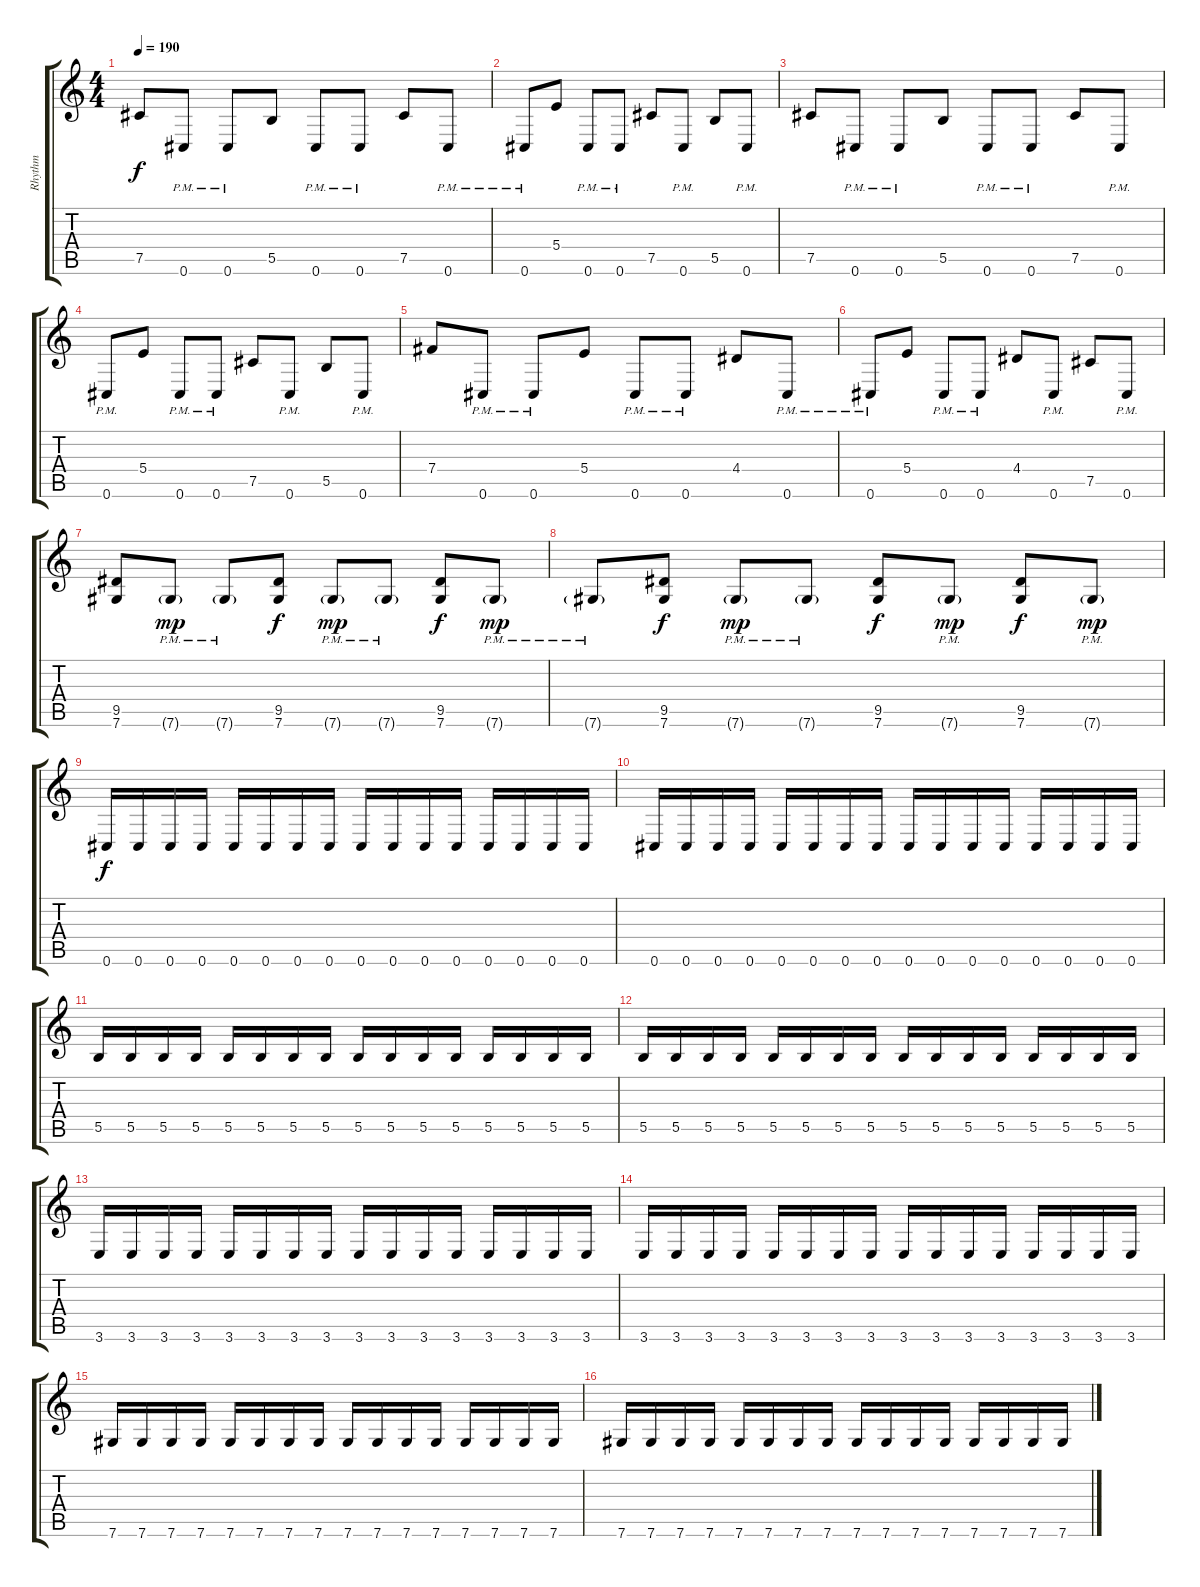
\track ("Rhythm" "Rhythm") {instrument distortionguitar}
\staff {score tabs}
\tuning (Db4 Ab3 E3 B2 Gb2 Db2) {hide}
\ts (4 4)
\tempo 190
\clef g2
\ks c
7.5.8{dy f} 0.6{pm}.8 0.6{pm}.8 5.5.8 0.6{pm}.8 0.6{pm}.8 7.5.8 0.6{pm}.8 |
0.6{pm}.8 5.4.8 0.6{pm}.8 0.6{pm}.8 7.5.8 0.6{pm}.8 5.5.8 0.6{pm}.8 |
7.5.8 0.6{pm}.8 0.6{pm}.8 5.5.8 0.6{pm}.8 0.6{pm}.8 7.5.8 0.6{pm}.8 |
0.6{pm}.8 5.4.8 0.6{pm}.8 0.6{pm}.8 7.5.8 0.6{pm}.8 5.5.8 0.6{pm}.8 |
7.4.8 0.6{pm}.8 0.6{pm}.8 5.4.8 0.6{pm}.8 0.6{pm}.8 4.4.8 0.6{pm}.8 |
0.6{pm}.8 5.4.8 0.6{pm}.8 0.6{pm}.8 4.4.8 0.6{pm}.8 7.5.8 0.6{pm}.8 |
(9.5 7.6).8 7.6{g pm}.8{dy mp} 7.6{g pm}.8 (9.5 7.6).8{dy f} 7.6{g pm}.8{dy mp} 7.6{g pm}.8 (9.5 7.6).8{dy f} 7.6{g pm}.8{dy mp} |
7.6{g pm}.8 (9.5 7.6).8{dy f} 7.6{g pm}.8{dy mp} 7.6{g pm}.8 (9.5 7.6).8{dy f} 7.6{g pm}.8{dy mp} (9.5 7.6).8{dy f} 7.6{g pm}.8{dy mp} |
0.6.16{dy f} 0.6.16 0.6.16 0.6.16 0.6.16 0.6.16 0.6.16 0.6.16 0.6.16 0.6.16 0.6.16 0.6.16 0.6.16 0.6.16 0.6.16 0.6.16 |
0.6.16 0.6.16 0.6.16 0.6.16 0.6.16 0.6.16 0.6.16 0.6.16 0.6.16 0.6.16 0.6.16 0.6.16 0.6.16 0.6.16 0.6.16 0.6.16 |
5.5.16 5.5.16 5.5.16 5.5.16 5.5.16 5.5.16 5.5.16 5.5.16 5.5.16 5.5.16 5.5.16 5.5.16 5.5.16 5.5.16 5.5.16 5.5.16 |
5.5.16 5.5.16 5.5.16 5.5.16 5.5.16 5.5.16 5.5.16 5.5.16 5.5.16 5.5.16 5.5.16 5.5.16 5.5.16 5.5.16 5.5.16 5.5.16 |
3.6.16 3.6.16 3.6.16 3.6.16 3.6.16 3.6.16 3.6.16 3.6.16 3.6.16 3.6.16 3.6.16 3.6.16 3.6.16 3.6.16 3.6.16 3.6.16 |
3.6.16 3.6.16 3.6.16 3.6.16 3.6.16 3.6.16 3.6.16 3.6.16 3.6.16 3.6.16 3.6.16 3.6.16 3.6.16 3.6.16 3.6.16 3.6.16 |
7.6.16 7.6.16 7.6.16 7.6.16 7.6.16 7.6.16 7.6.16 7.6.16 7.6.16 7.6.16 7.6.16 7.6.16 7.6.16 7.6.16 7.6.16 7.6.16 |
7.6.16 7.6.16 7.6.16 7.6.16 7.6.16 7.6.16 7.6.16 7.6.16 7.6.16 7.6.16 7.6.16 7.6.16 7.6.16 7.6.16 7.6.16 7.6.16
